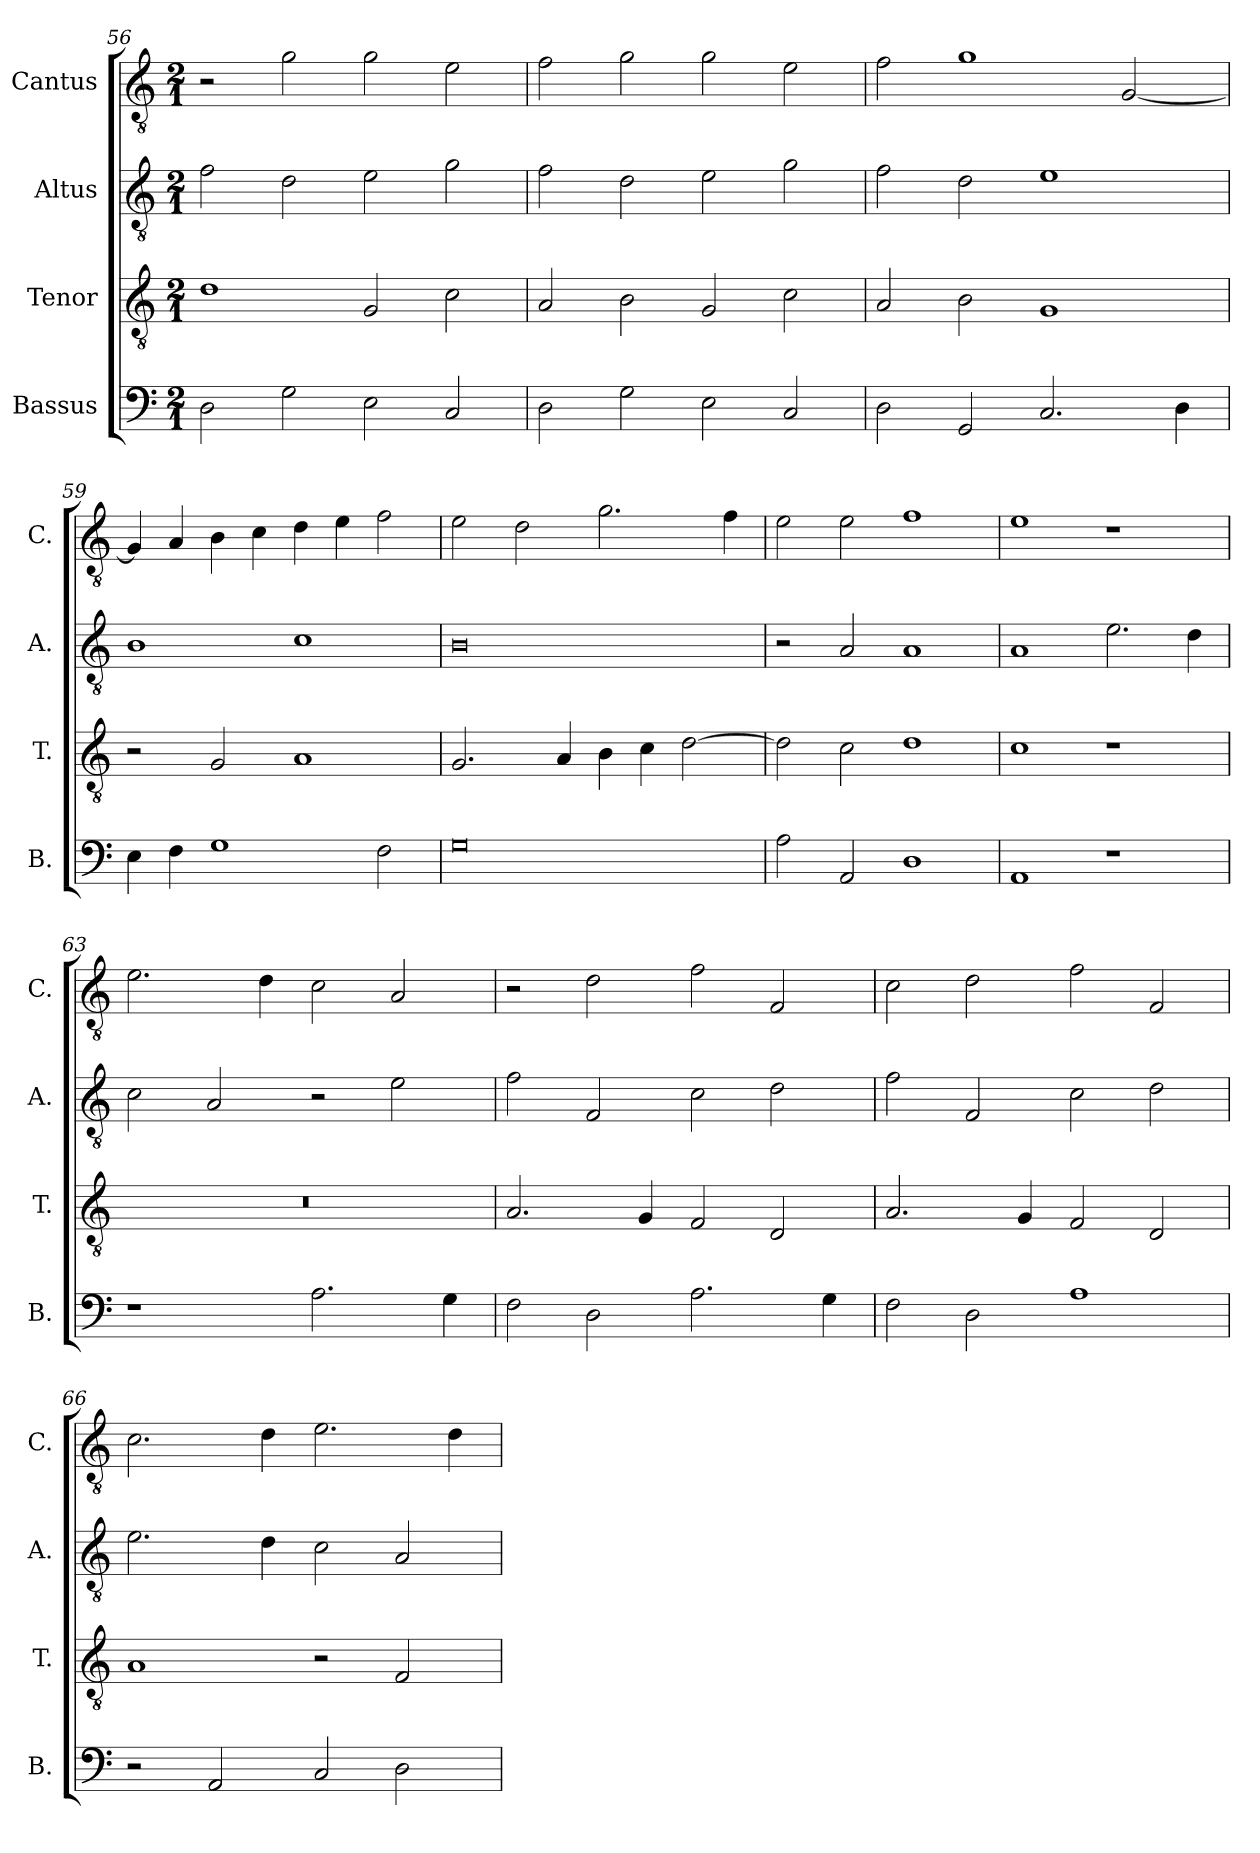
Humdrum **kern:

**kern	**kern	**kern	**kern
*part4	*part3	*part2	*part1
*staff4	*staff3	*staff2	*staff1
*I"Bassus	*I"Tenor	*I"Altus	*I"Cantus
*I'B.	*I'T.	*I'A.	*I'C.
*clefF4	*clefGv2	*clefGv2	*clefGv2
*k[]	*k[]	*k[]	*k[]
*M2/1	*M2/1	*M2/1	*M2/1
=56	=56	=56	=56
2D\	1d	2f\	2r
2G\	.	2d\	2g\
2E\	2G/	2e\	2g\
2C/	2c\	2g\	2e\
=57	=57	=57	=57
2D\	2A/	2f\	2f\
2G\	2B\	2d\	2g\
2E\	2G/	2e\	2g\
2C/	2c\	2g\	2e\
=58	=58	=58	=58
2D\	2A/	2f\	2f\
2GG/	2B\	2d\	1g
2.C/	1G	1e	.
.	.	.	[2G/
4D\	.	.	.
=59	=59	=59	=59
4E\	2r	1B	4G/]
4F\	.	.	4A/
1G	2G/	.	4B\
.	.	.	4c\
.	1A	1c	4d\
.	.	.	4e\
2F\	.	.	2f\
=60	=60	=60	=60
0G	2.G/	0B	2e\
.	.	.	2d\
.	4A/	.	.
.	4B\	.	2.g\
.	4c\	.	.
.	[2d\	.	.
.	.	.	4f\
=61	=61	=61	=61
2A\	2d\]	2r	2e\
2AA/	2c\	2A/	2e\
1D	1d	1A	1f
=62	=62	=62	=62
1AA	1c	1A	1e
1r	1r	2.e\	1r
.	.	4d\	.
=63	=63	=63	=63
1r	0r	2c\	2.e\
.	.	2A/	.
.	.	.	4d\
2.A\	.	2r	2c\
.	.	2e\	2A/
4G\	.	.	.
=64	=64	=64	=64
2F\	2.A/	2f\	2r
2D\	.	2F/	2d\
.	4G/	.	.
2.A\	2F/	2c\	2f\
.	2D/	2d\	2F/
4G\	.	.	.
=65	=65	=65	=65
2F\	2.A/	2f\	2c\
2D\	.	2F/	2d\
.	4G/	.	.
1A	2F/	2c\	2f\
.	2D/	2d\	2F/
=66	=66	=66	=66
2r	1A	2.e\	2.c\
2AA/	.	.	.
.	.	4d\	4d\
2C/	2r	2c\	2.e\
2D\	2F/	2A/	.
.	.	.	4d\
=	=	=	=
*-	*-	*-	*-
